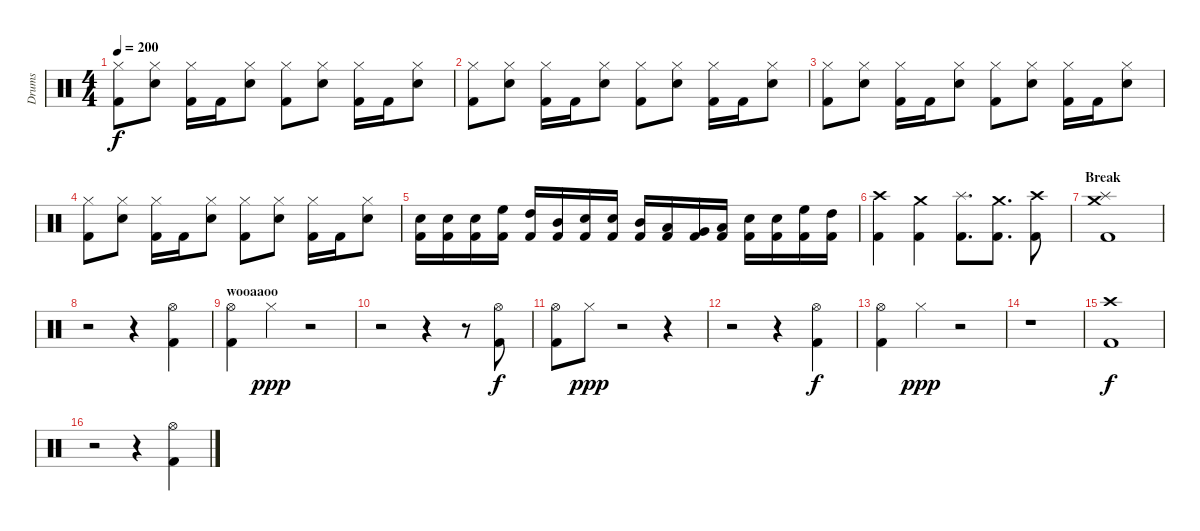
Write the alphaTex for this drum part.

\track ("Drums" "Drums") {instrument percussion}
\staff {score}
\articulation defaults
\ts (4 4)
\tempo 200
\clef neutral
\ks c
("Kick (hit) 2" "Hi-Hat (closed)").8{dy f} ("Snare (hit) 2" "Hi-Hat (closed)").8 ("Kick (hit) 2" "Hi-Hat (closed)").16 "Kick (hit) 2".16 ("Snare (hit) 2" "Hi-Hat (closed)").8 ("Kick (hit) 2" "Hi-Hat (closed)").8 ("Snare (hit) 2" "Hi-Hat (closed)").8 ("Kick (hit) 2" "Hi-Hat (closed)").16 "Kick (hit) 2".16 ("Snare (hit) 2" "Hi-Hat (closed)").8 |
("Kick (hit) 2" "Hi-Hat (closed)").8 ("Snare (hit) 2" "Hi-Hat (closed)").8 ("Kick (hit) 2" "Hi-Hat (closed)").16 "Kick (hit) 2".16 ("Snare (hit) 2" "Hi-Hat (closed)").8 ("Kick (hit) 2" "Hi-Hat (closed)").8 ("Snare (hit) 2" "Hi-Hat (closed)").8 ("Kick (hit) 2" "Hi-Hat (closed)").16 "Kick (hit) 2".16 ("Snare (hit) 2" "Hi-Hat (closed)").8 |
("Kick (hit) 2" "Hi-Hat (closed)").8 ("Snare (hit) 2" "Hi-Hat (closed)").8 ("Kick (hit) 2" "Hi-Hat (closed)").16 "Kick (hit) 2".16 ("Snare (hit) 2" "Hi-Hat (closed)").8 ("Kick (hit) 2" "Hi-Hat (closed)").8 ("Snare (hit) 2" "Hi-Hat (closed)").8 ("Kick (hit) 2" "Hi-Hat (closed)").16 "Kick (hit) 2".16 ("Snare (hit) 2" "Hi-Hat (closed)").8 |
("Kick (hit) 2" "Hi-Hat (closed)").8 ("Snare (hit) 2" "Hi-Hat (closed)").8 ("Kick (hit) 2" "Hi-Hat (closed)").16 "Kick (hit) 2".16 ("Snare (hit) 2" "Hi-Hat (closed)").8 ("Kick (hit) 2" "Hi-Hat (closed)").8 ("Snare (hit) 2" "Hi-Hat (closed)").8 ("Kick (hit) 2" "Hi-Hat (closed)").16 "Kick (hit) 2".16 ("Snare (hit) 2" "Hi-Hat (closed)").8 |
("Kick (hit) 2" "Snare (hit) 2").16 ("Kick (hit) 2" "Snare (hit) 2").16 ("Kick (hit) 2" "Snare (hit) 2").16 ("Kick (hit) 2" "High Floor Tom (hit)").16 ("Kick (hit) 2" "High Tom (hit)").16 ("Kick (hit) 2" "Mid Tom (hit)").16 ("Kick (hit) 2" "Snare (hit) 2").16 ("Kick (hit) 2" "Snare (hit) 2").16 ("Kick (hit) 2" "Mid Tom (hit)").16 ("Kick (hit) 2" "Low Tom (hit)").16 ("Kick (hit) 2" "Very Low Tom (hit)").16 ("Kick (hit) 2" "Low Floor Tom (hit)").16 ("Kick (hit) 2" "Snare (hit) 2").16 ("Kick (hit) 2" "Snare (hit) 2").16 ("Kick (hit) 2" "High Floor Tom (hit)").16 ("Kick (hit) 2" "High Tom (hit)").16 |
("Kick (hit) 2" "Crash high (hit)").4 ("Kick (hit) 2" "Crash medium (hit)").4 ("Kick (hit) 2" "Splash (hit)").8{d} ("Kick (hit) 2" "Crash medium (hit)").8{d} ("Kick (hit) 2" "Crash high (hit)").8 |
\section ("" "Break")
("Kick (hit) 2" "Splash (hit)" "Crash medium (hit)").1 |
r.2 r.4 ("Kick (hit) 2" "Hi-Hat (open)").4 |
\section ("" "wooaaoo")
("Kick (hit) 2" "Hi-Hat (open)").4 "Hi-Hat (closed)".4{dy ppp} r.2 |
r.2 r.4 r.8 ("Kick (hit) 2" "Hi-Hat (open)").8{dy f} |
("Kick (hit) 2" "Hi-Hat (open)").8 "Hi-Hat (closed)".8{dy ppp} r.2 r.4 |
r.2 r.4 ("Kick (hit) 2" "Hi-Hat (open)").4{dy f} |
("Kick (hit) 2" "Hi-Hat (open)").4 "Hi-Hat (closed)".4{dy ppp} r.2 |
r.1 |
("Kick (hit) 2" "Crash high (hit)").1{dy f} |
r.2 r.4 ("Kick (hit) 2" "Hi-Hat (open)").4
